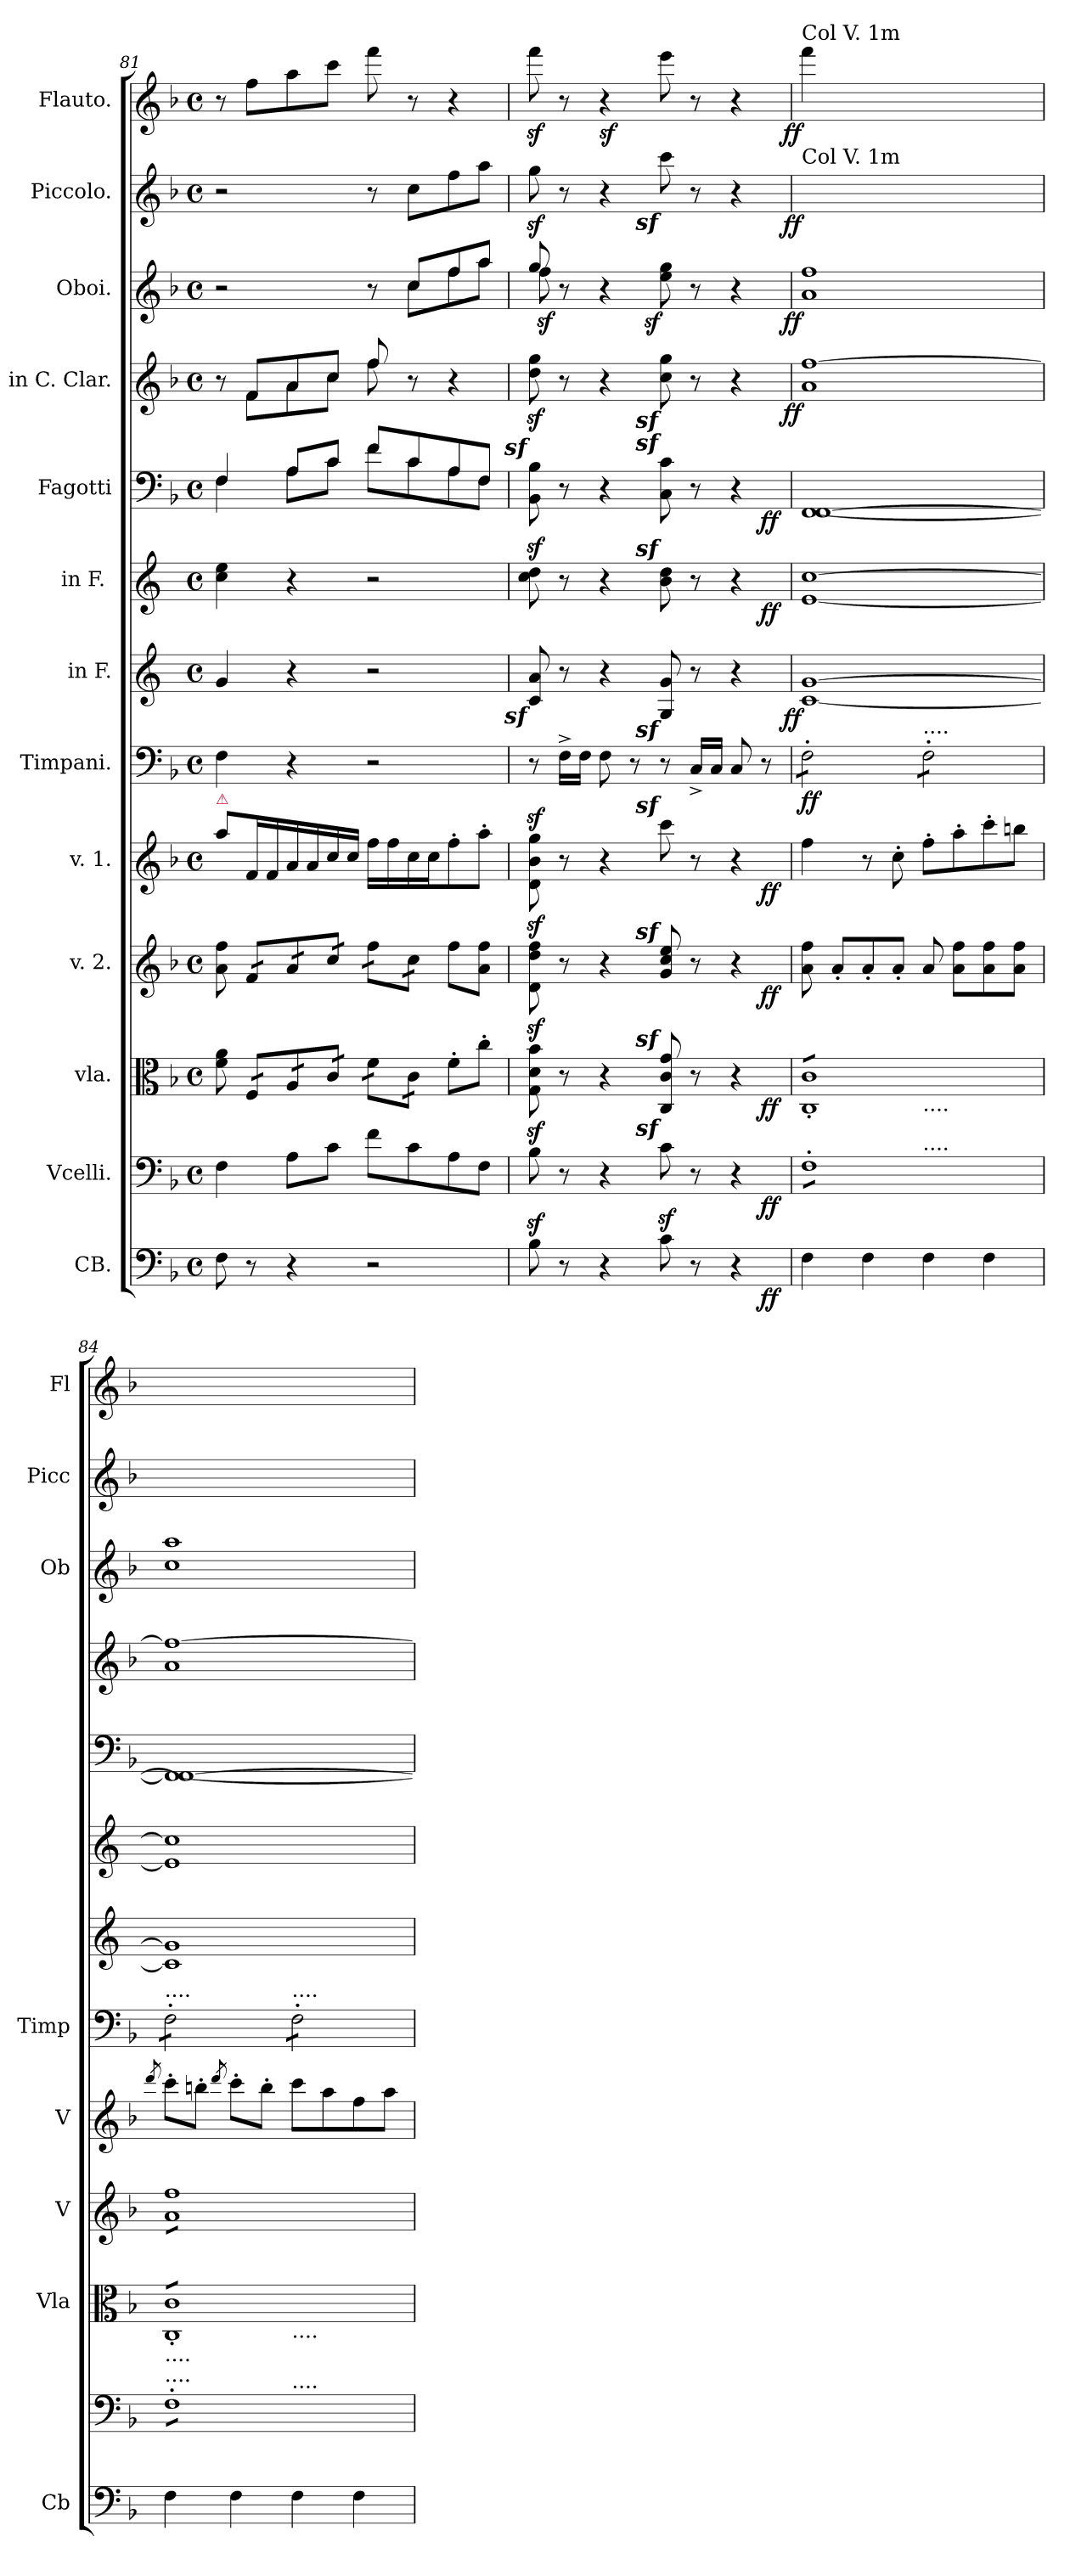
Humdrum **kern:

**kern	**dynam	**kern	**dynam	**kern	**dynam	**kern	**dynam	**kern	**dynam	**kern	**dynam	**kern	**dynam	**kern	**dynam	**kern	**dynam	**kern	**dynam	**kern	**dynam	**kern	**dynam	**kern	**dynam
*part13	*part13	*part12	*part12	*part11	*part11	*part10	*part10	*part9	*part9	*part8	*part8	*part7	*part7	*part6	*part6	*part5	*part5	*part4	*part4	*part3	*part3	*part2	*part2	*part1	*part1
*staff13	*staff13	*staff12	*staff12	*staff11	*staff11	*staff10	*staff10	*staff9	*staff9	*staff8	*staff8	*staff7	*staff7	*staff6	*staff6	*staff5	*staff5	*staff4	*staff4	*staff3	*staff3	*staff2	*staff2	*staff1	*staff1
*I"CB.	*	*I"Vcelli.	*	*I"vla.	*	*I"v. 2.	*	*I"v. 1.	*	*I"Timpani.	*	*I"in F.	*	*I"in F. 	*	*I"Fagotti	*	*I"in C. Clar.	*	*I"Oboi.	*	*I"Piccolo.	*	*I"Flauto.	*
*I'Cb	*	*	*	*I'Vla	*	*I'V	*	*I'V	*	*I'Timp	*	*	*	*	*	*	*	*	*	*I'Ob	*	*I'Picc	*	*I'Fl	*
*clefF4	*	*clefF4	*	*clefC3	*	*clefG2	*	*clefG2	*	*clefF4	*	*clefG2	*	*clefG2	*	*clefF4	*	*clefG2	*	*clefG2	*	*clefG2	*	*clefG2	*
*	*	*	*	*	*	*	*	*	*	*	*	*ITrd4c7	*	*ITrd4c7	*	*	*	*	*	*	*	*	*	*	*
*k[b-]	*	*k[b-]	*	*k[b-]	*	*k[b-]	*	*k[b-]	*	*k[b-]	*	*k[b-]	*	*k[b-]	*	*k[b-]	*	*k[b-]	*	*k[b-]	*	*k[b-]	*	*k[b-]	*
*M4/4	*	*M4/4	*	*M4/4	*	*M4/4	*	*M4/4	*	*M4/4	*	*M4/4	*	*M4/4	*	*M4/4	*	*M4/4	*	*M4/4	*	*M4/4	*	*M4/4	*
*met(c)	*	*met(c)	*	*met(c)	*	*met(c)	*	*met(c)	*	*met(c)	*	*met(c)	*	*met(c)	*	*met(c)	*	*met(c)	*	*met(c)	*	*met(c)	*	*met(c)	*
=81	=81	=81	=81	=81	=81	=81	=81	=81	=81	=81	=81	=81	=81	=81	=81	=81	=81	=81	=81	=81	=81	=81	=81	=81	=81
*	*	*	*	*	*	*	*	*	*	*	*	*	*	*	*	*^	*	*^	*	*^	*	*	*	*	*
!	!	!	!	!	!	!	!	!LO:TX:a:color=crimson:t=⚠	!	!	!	!	!	!	!	!	!	!	!	!	!	!	!	!	!	!	!	!
8F\	.	4F\	.	8f\ 8a\	.	8a\ 8ff\	.	8aa\L	.	4F\	.	4c/	.	4f\ 4a\	.	4F/	4F\	.	8r	8ryy	.	2r	2ryy	.	2r	.	8r	.
*	*	*	*	*tremolo	*	*	*	*	*	*	*	*	*	*	*	*	*	*	*	*	*	*	*	*	*	*	*	*
*	*	*	*	*	*	*tremolo	*	*	*	*	*	*	*	*	*	*	*	*	*	*	*	*	*	*	*	*	*	*
8r	.	.	.	16F/LL	.	16f/LL	.	16f/L	.	.	.	.	.	.	.	.	.	.	8f/L	8f\L	.	.	.	.	.	.	8ff\L	.
.	.	.	.	16F/	.	16f/	.	16f/	.	.	.	.	.	.	.	.	.	.	.	.	.	.	.	.	.	.	.	.
4r	.	8A\L	.	16A/	.	16a/	.	16a/	.	4r	.	4r	.	4r	.	8A/L	8A\L	.	8a/	8a\	.	.	.	.	.	.	8aa\	.
.	.	.	.	16A/	.	16a/	.	16a/	.	.	.	.	.	.	.	.	.	.	.	.	.	.	.	.	.	.	.	.
.	.	8c\J	.	16c/	.	16cc/	.	16cc/	.	.	.	.	.	.	.	8c/J	8c\J	.	8cc/J	8cc\J	.	.	.	.	.	.	8ccc\J	.
.	.	.	.	16c/JJ	.	16cc/JJ	.	16cc/JJ	.	.	.	.	.	.	.	.	.	.	.	.	.	.	.	.	.	.	.	.
2r	.	8f\L	.	16f\LL	.	16ff\LL	.	16ff\LL	.	2r	.	2r	.	2r	.	8f/L	8f\L	.	8ff/	8ff\	.	8r	8ryy	.	8r	.	8fff\	.
.	.	.	.	16f\	.	16ff\	.	16ff\	.	.	.	.	.	.	.	.	.	.	.	.	.	.	.	.	.	.	.	.
.	.	8c\	.	16c\	.	16cc\	.	16cc\	.	.	.	.	.	.	.	8c/	8c\	.	8r	8ryy	.	8cc/L	8cc\L	.	8cc\L	.	8r	.
.	.	.	.	16c\JJ	.	16cc\JJ	.	16cc\J	.	.	.	.	.	.	.	.	.	.	.	.	.	.	.	.	.	.	.	.
*	*	*	*	*	*	*Xtremolo	*	*	*	*	*	*	*	*	*	*	*	*	*	*	*	*	*	*	*	*	*	*
*	*	*	*	*Xtremolo	*	*	*	*	*	*	*	*	*	*	*	*	*	*	*	*	*	*	*	*	*	*	*	*
.	.	8A\	.	8f'\L	.	8ff\L	.	8ff'\	.	.	.	.	.	.	.	8A/	8A\	.	4r	4ryy	.	8ff/	8ff\	.	8ff\	.	4r	.
.	.	8F\J	.	8cc'\J	.	8a\ 8ff\J	.	8aa'\J	.	.	.	.	.	.	.	8F/J	8F\J	.	.	.	.	8aa/J	8aa\J	.	8aa\J	.	.	.
*	*	*	*	*	*	*	*	*	*	*	*	*	*	*	*	*	*	*	*v	*v	*	*	*	*	*	*	*	*
=82	=82	=82	=82	=82	=82	=82	=82	=82	=82	=82	=82	=82	=82	=82	=82	=82	=82	=82	=82	=82	=82	=82	=82	=82	=82	=82	=82
!	!	!	!	!LO:DY:rj	!	!LO:DY:rj	!	!LO:DY:rj	!	!	!	!LO:DY:rj	!	!LO:DY:rj	!	!LO:DY:rj	!	!	!	!	!	!	!	!	!	!	!
*^	*	*^	*	*^	*	*^	*	*^	*	*	*	*	*	*^	*	*	*	*	*	*	*	*	*	*	*	*	*
8B-z\	2..ryy	.	8B-z\	2..ryy	.	8Gz\ 8dz\ 8b-z\	2..ryy	.	8dz\ 8ddz\ 8ffz\	2..ryy	.	8dz\ 8b-z\ 8ggz\	2..ryy	.	8r	.	8Fz/ 8dz/	.	8fz\ 8gz\	2..ryy	.	8BB-z\ 8B-z\	2..ryy	.	8ddz\ 8ggz\	.	8gg/	8ffz\	.	8ggz\	.	8fffz\	.
8r	.	.	8r	.	.	8r	.	.	8r	.	.	8r	.	.	16F^\LL	.	8r	.	8r	.	.	8r	.	.	8r	.	8r	8ryy	.	8r	.	8r	.
.	.	.	.	.	.	.	.	.	.	.	.	.	.	.	16F\JJ	.	.	.	.	.	.	.	.	.	.	.	.	.	.	.	.	.	.
4r	.	.	4r	.	.	4r	.	.	4r	.	.	4r	.	.	8F\	.	4r	.	4r	.	.	4r	.	.	4r	.	4r	4ryy	.	4r	.	4r	sf
.	.	.	.	.	.	.	.	.	.	.	.	.	.	.	8r	.	.	.	.	.	.	.	.	.	.	.	.	.	.	.	.	.	.
!	!	!	!LO:DY:rj	!	!	!LO:DY:rj	!	!	!LO:DY:rj	!	!	!LO:DY:rj	!	!	!	!	!LO:DY:rj	!	!LO:DY:rj	!	!	!LO:DY:rj	!	!	!LO:DY:rj	!	!	!	!LO:DY:rj	!LO:DY:rj	!	!	!
8cz\	.	.	8cz\	.	.	8Cz/ 8cz/ 8gz/	.	.	8gz/ 8ccz/ 8eez/	.	.	8cccz\	.	.	8r	.	8Cz/ 8cz/	.	8ez\ 8gz\	.	.	8Cz\ 8cz\	.	.	8ccz\ 8ggz\	.	8ee\ 8gg\	2ryy	sf	8cccz\	.	8eee\	.
8r	.	.	8r	.	.	8r	.	.	8r	.	.	8r	.	.	16C^/LL	.	8r	.	8r	.	.	8r	.	.	8r	.	8r	.	.	8r	.	8r	.
.	.	.	.	.	.	.	.	.	.	.	.	.	.	.	16C/JJ	.	.	.	.	.	.	.	.	.	.	.	.	.	.	.	.	.	.
4r	.	.	4r	.	.	4r	.	.	4r	.	.	4r	.	.	8C/	.	4r	.	4r	.	.	4r	.	.	4r	.	4r	.	.	4r	.	4r	.
.	8ryy	ff	.	8ryy	ff	.	8ryy	ff	.	8ryy	ff	.	8ryy	ff	8r	.	.	.	.	8ryy	ff	.	8ryy	ff	.	.	.	.	.	.	.	.	.
*	*	*	*	*	*	*	*	*	*	*	*	*	*	*	*	*	*	*	*	*	*	*	*	*	*	*	*v	*v	*	*	*	*	*
=83	=83	=83	=83	=83	=83	=83	=83	=83	=83	=83	=83	=83	=83	=83	=83	=83	=83	=83	=83	=83	=83	=83	=83	=83	=83	=83	=83	=83	=83	=83	=83	=83
!	!	!	!	!	!	!	!	!	!	!	!	!	!	!	!	!	!	!	!	!	!	!	!	!	!	!	!	!	!	!	!LO:TX:a:t=Col V. 1m	!
!	!	!	!	!	!	!	!	!	!	!	!	!	!	!	!	!	!	!	!	!	!	!	!	!	!	!	!	!	!LO:TX:a:t=Col V. 1m	!	!	!
!	!	!	!	!	!	!	!	!	!	!	!	!	!	!	!LO:TX:a:t=....	!	!	!	!	!	!	!	!	!	!	!	!	!	!	!	!	!
!	!	!	!	!	!	!LO:TX:b:t=....	!	!	!	!	!	!	!	!	!	!	!	!	!	!	!	!	!	!	!	!	!	!	!	!	!	!
!	!	!	!LO:TX:a:t=....	!	!	!	!	!	!	!	!	!	!	!	!	!	!	!	!	!	!	!	!	!	!	!	!	!	!	!	!	!
!	!	!	!	!	!	!	!	!	!	!	!	!	!	!	!	!	!	!LO:DY:rj	!	!	!	!	!	!	!	!LO:DY:rj	!	!LO:DY:rj	!	!LO:DY:rj	!	!LO:DY:rj
*	*	*	*	*	*	*	*	*	*v	*v	*	*	*	*	*	*	*	*	*v	*v	*	*v	*v	*	*	*	*	*	*	*	*	*
*v	*v	*	*	*	*	*	*	*	*	*	*v	*v	*	*	*	*	*	*	*	*	*	*	*	*	*	*	*	*	*
*	*	*tremolo	*	*	*	*	*	*	*	*	*	*	*	*	*	*	*	*	*	*	*	*	*	*	*	*	*
*	*	*	*	*	*tremolo	*	*	*	*	*	*	*	*	*	*	*	*	*	*	*	*	*	*	*	*	*	*
*	*	*	*	*	*	*	*	*	*	*	*	*tremolo	*	*	*	*	*	*	*	*	*	*	*	*	*	*	*
4F\	.	8F'\L	2ryy	.	8C'/ 8c'/L	2ryy	.	8a\ 8ff\	.	4ff\	.	8F'\L	ff	[1F/ [1c/	ff	[1A/ [1f/	.	[>1FF/ [1FF/	.	1a\ [1ff\	ff	1a\ 1ff\	ff	4ff\yy	ff	4fff\	ff
.	.	8F'\	.	.	8C'/ 8c'/	.	.	8a'/L	.	.	.	8F'\	.	.	.	.	.	.	.	.	.	.	.	.	.	.	.
4F\	.	8F'\	.	.	8C'/ 8c'/	.	.	8a'/	.	8r	.	8F'\	.	.	.	.	.	.	.	.	.	.	.	8ryy	.	8ryy	.
.	.	8F'\	.	.	8C'/ 8c'/	.	.	8a'/J	.	8cc'\	.	8F'\J	.	.	.	.	.	.	.	.	.	.	.	8cc'\yy	.	8cc'\yy	.
!	!	!	!	!	!	!	!	!	!	!	!	!LO:TX:a:t=....	!	!	!	!	!	!	!	!	!	!	!	!	!	!	!
!	!	!	!	!	!	!LO:TX:b:t=....	!	!	!	!	!	!	!	!	!	!	!	!	!	!	!	!	!	!	!	!	!
!	!	!	!LO:TX:a:t=....	!	!	!	!	!	!	!	!	!	!	!	!	!	!	!	!	!	!	!	!	!	!	!	!
4F\	.	8F'\	2ryy	.	8C'/ 8c'/	2ryy	.	8a/	.	8ff'\L	.	8F'\L	.	.	.	.	.	.	.	.	.	.	.	8ff'\Lyy	.	8ff'\Lyy	.
.	.	8F'\	.	.	8C'/ 8c'/	.	.	8a\ 8ff\L	.	8aa'\	.	8F'\	.	.	.	.	.	.	.	.	.	.	.	8aa'\yy	.	8aa'\yy	.
4F\	.	8F'\	.	.	8C'/ 8c'/	.	.	8a\ 8ff\	.	8ccc'\	.	8F'\	.	.	.	.	.	.	.	.	.	.	.	8ccc'\yy	.	8ccc'\yy	.
.	.	8F'\J	.	.	8C'/ 8c'/J	.	.	8a\ 8ff\J	.	8bbn\J	.	8F'\J	.	.	.	.	.	.	.	.	.	.	.	8bbn\Jyy	.	8bbn\Jyy	.
=84	=84	=84	=84	=84	=84	=84	=84	=84	=84	=84	=84	=84	=84	=84	=84	=84	=84	=84	=84	=84	=84	=84	=84	=84	=84	=84	=84
.	.	.	.	.	.	.	.	.	.	8qddd/	.	.	.	.	.	.	.	.	.	.	.	.	.	8qddd/yy	.	8qddd/yy	.
!	!	!	!	!	!	!	!	!	!	!	!	!LO:TX:a:t=....	!	!	!	!	!	!	!	!	!	!	!	!	!	!	!
!	!	!	!	!	!LO:TX:b:t=....	!	!	!	!	!	!	!	!	!	!	!	!	!	!	!	!	!	!	!	!	!	!
!	!	!LO:TX:a:t=....	!	!	!	!	!	!	!	!	!	!	!	!	!	!	!	!	!	!	!	!	!	!	!	!	!
*	*	*	*	*	*	*	*	*tremolo	*	*	*	*	*	*	*	*	*	*	*	*	*	*	*	*	*	*	*
4F\	.	8F'\L	2ryy	.	8C'/ 8c'/L	2ryy	.	8a\ 8ff\L	.	8ccc'\L	.	8F'\L	.	1F]/ 1c]/	.	1A]/ 1f]/	.	1FF_/ 1FF_/	.	1a\ 1ff_\	.	1cc\ 1aa\	.	8ccc'\Lyy	.	8ccc'\Lyy	.
.	.	8F'\	.	.	8C'/ 8c'/	.	.	8a\ 8ff\	.	8bbn'\J	.	8F'\	.	.	.	.	.	.	.	.	.	.	.	8bbn'\Jyy	.	8bbn'\Jyy	.
.	.	.	.	.	.	.	.	.	.	8qddd/	.	.	.	.	.	.	.	.	.	.	.	.	.	8qddd/yy	.	8qddd/yy	.
4F\	.	8F'\	.	.	8C'/ 8c'/	.	.	8a\ 8ff\	.	8ccc'\L	.	8F'\	.	.	.	.	.	.	.	.	.	.	.	8ccc'\Lyy	.	8ccc'\Lyy	.
.	.	8F'\	.	.	8C'/ 8c'/	.	.	8a\ 8ff\	.	8bb'\J	.	8F'\J	.	.	.	.	.	.	.	.	.	.	.	8bb'\Jyy	.	8bb'\Jyy	.
!	!	!	!	!	!	!	!	!	!	!	!	!LO:TX:a:t=....	!	!	!	!	!	!	!	!	!	!	!	!	!	!	!
!	!	!	!	!	!	!LO:TX:b:t=....	!	!	!	!	!	!	!	!	!	!	!	!	!	!	!	!	!	!	!	!	!
!	!	!	!LO:TX:a:t=....	!	!	!	!	!	!	!	!	!	!	!	!	!	!	!	!	!	!	!	!	!	!	!	!
4F\	.	8F'\	2ryy	.	8C'/ 8c'/	2ryy	.	8a\ 8ff\	.	8ccc\L	.	8F'\L	.	.	.	.	.	.	.	.	.	.	.	8ccc\Lyy	.	8ccc\Lyy	.
.	.	8F'\	.	.	8C'/ 8c'/	.	.	8a\ 8ff\	.	8aa\	.	8F'\	.	.	.	.	.	.	.	.	.	.	.	8aa\yy	.	8aa\yy	.
4F\	.	8F'\	.	.	8C'/ 8c'/	.	.	8a\ 8ff\	.	8ff\	.	8F'\	.	.	.	.	.	.	.	.	.	.	.	8ff\yy	.	8ff\yy	.
.	.	8F'\J	.	.	8C'/ 8c'/J	.	.	8a\ 8ff\J	.	8aa\J	.	8F'\J	.	.	.	.	.	.	.	.	.	.	.	8aa\Jyy	.	8aa\Jyy	.
*	*	*	*	*	*	*	*	*	*	*	*	*Xtremolo	*	*	*	*	*	*	*	*	*	*	*	*	*	*	*
*	*	*	*	*	*	*	*	*Xtremolo	*	*	*	*	*	*	*	*	*	*	*	*	*	*	*	*	*	*	*
*	*	*	*	*	*Xtremolo	*	*	*	*	*	*	*	*	*	*	*	*	*	*	*	*	*	*	*	*	*	*
*	*	*Xtremolo	*	*	*	*	*	*	*	*	*	*	*	*	*	*	*	*	*	*	*	*	*	*	*	*	*
*	*	*v	*v	*	*	*	*	*	*	*	*	*	*	*	*	*	*	*	*	*	*	*	*	*	*	*	*
*	*	*	*	*v	*v	*	*	*	*	*	*	*	*	*	*	*	*	*	*	*	*	*	*	*	*	*
=	=	=	=	=	=	=	=	=	=	=	=	=	=	=	=	=	=	=	=	=	=	=	=	=	=
*-	*-	*-	*-	*-	*-	*-	*-	*-	*-	*-	*-	*-	*-	*-	*-	*-	*-	*-	*-	*-	*-	*-	*-	*-	*-
